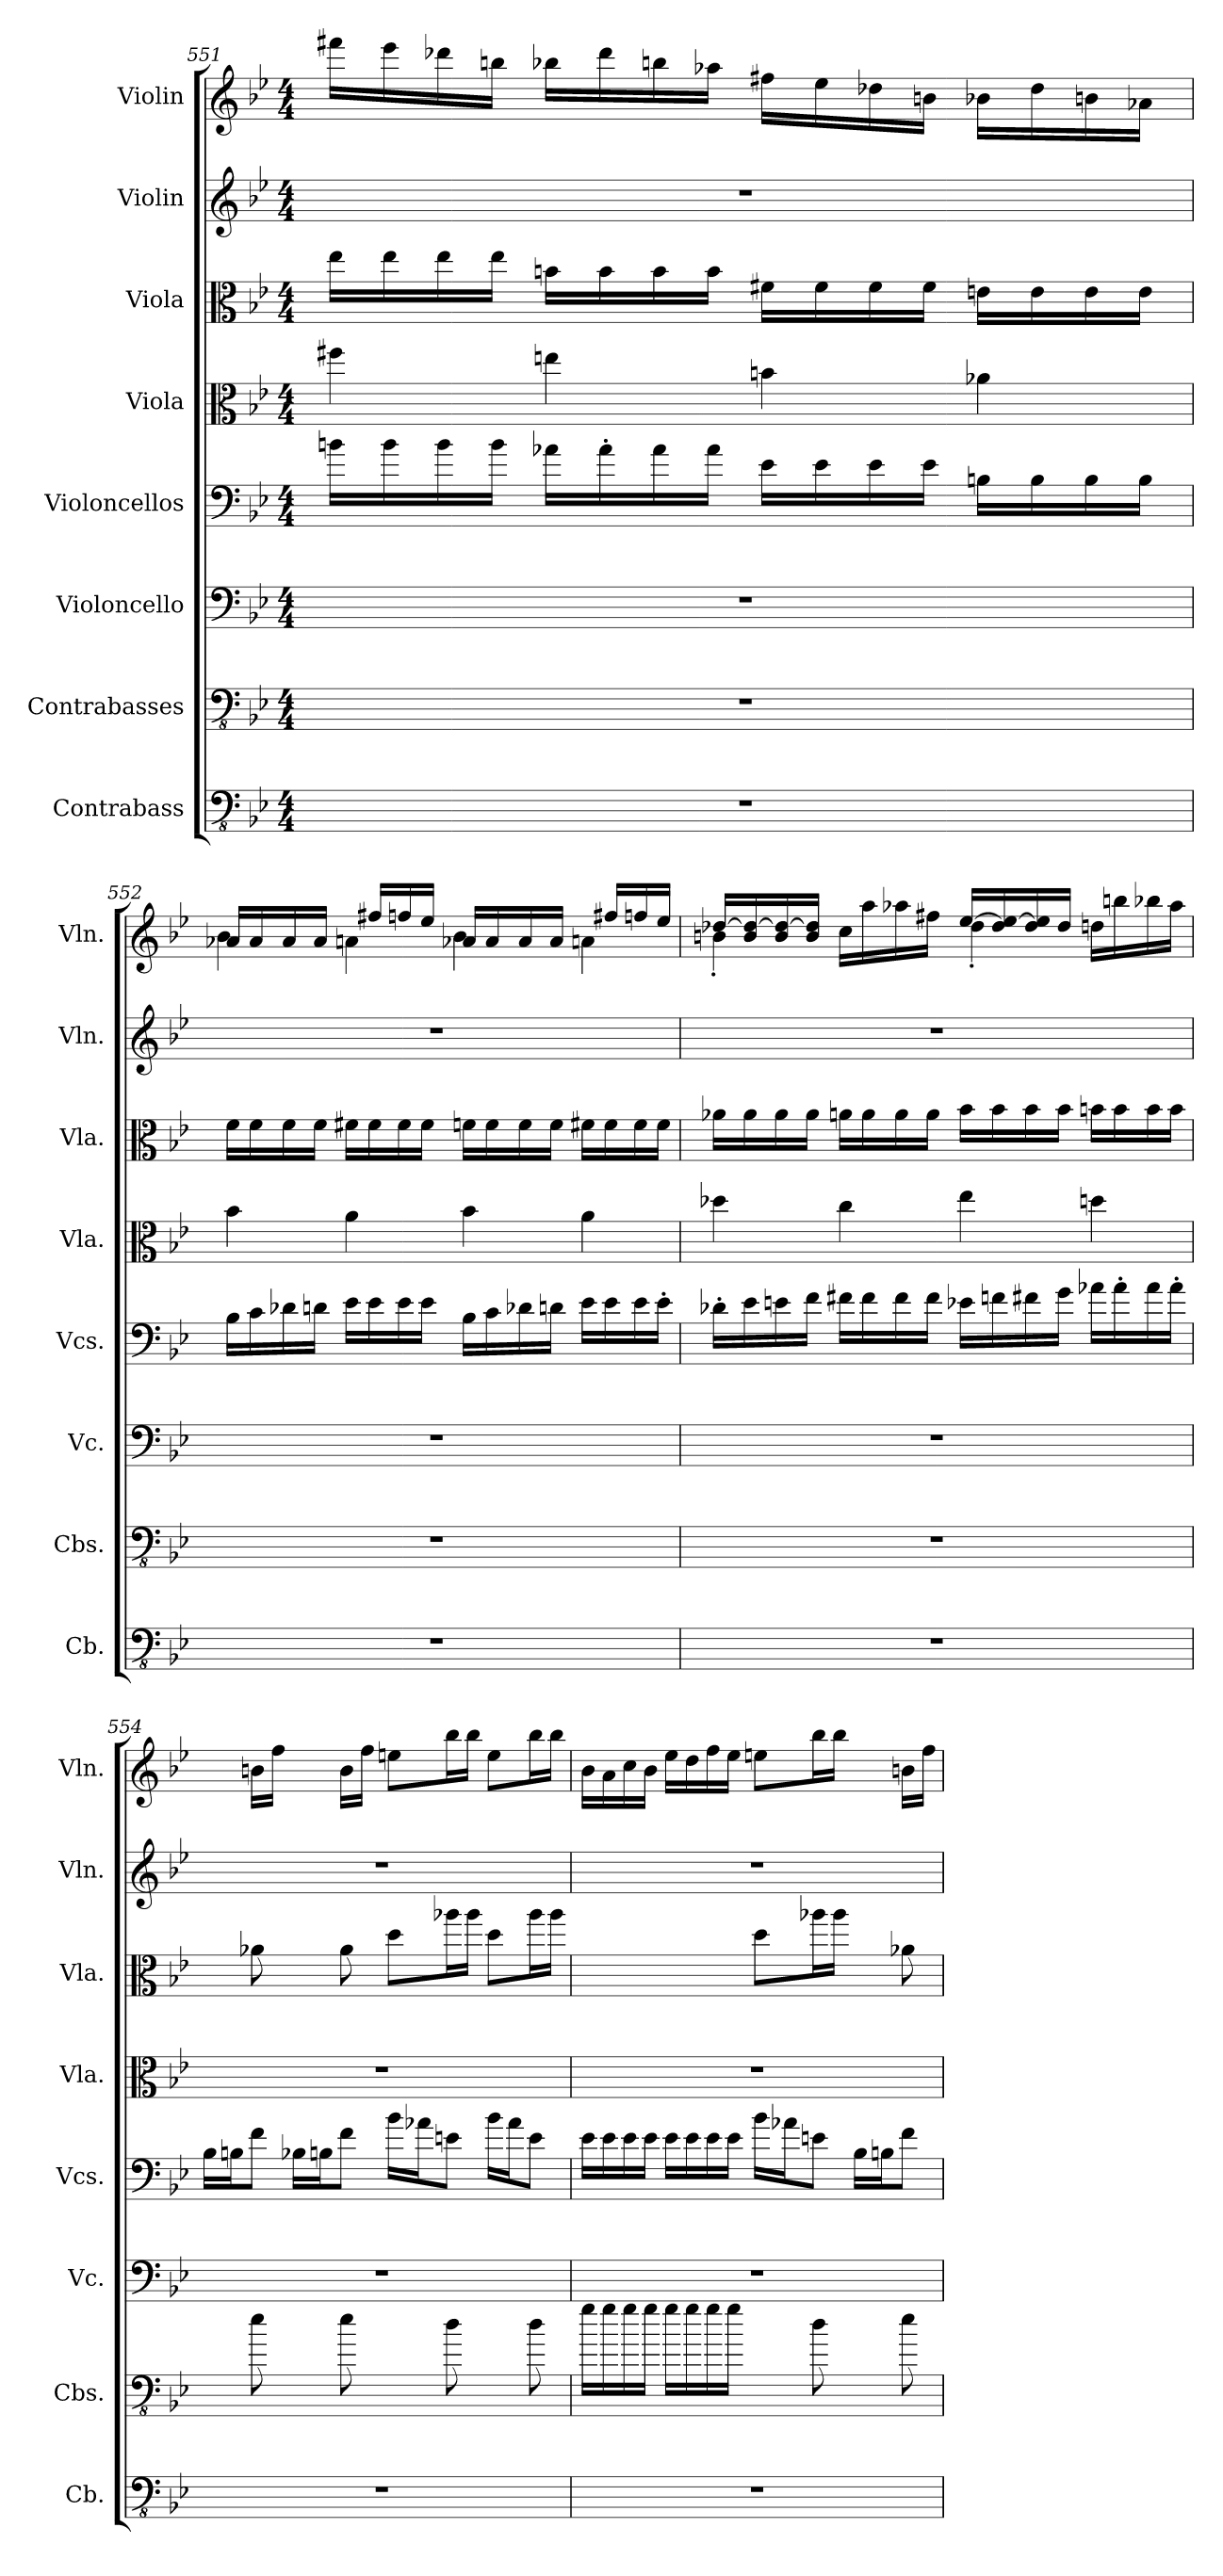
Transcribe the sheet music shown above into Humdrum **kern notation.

**kern	**kern	**kern	**kern	**kern	**kern	**kern	**kern
*part8	*part7	*part6	*part5	*part4	*part3	*part2	*part1
*staff8	*staff7	*staff6	*staff5	*staff4	*staff3	*staff2	*staff1
*I"Contrabass	*I"Contrabasses	*I"Violoncello	*I"Violoncellos	*I"Viola	*I"Viola	*I"Violin	*I"Violin
*I'Cb.	*I'Cbs.	*I'Vc.	*I'Vcs.	*I'Vla.	*I'Vla.	*I'Vln.	*I'Vln.
!!LO:PB:g=z
*clefFv4	*clefFv4	*clefF4	*clefF4	*clefC3	*clefC3	*clefG2	*clefG2
*ITrd7c12	*	*	*	*	*	*	*
*k[b-e-]	*k[b-e-]	*k[b-e-]	*k[b-e-]	*k[b-e-]	*k[b-e-]	*k[b-e-]	*k[b-e-]
*M4/4	*M4/4	*M4/4	*M4/4	*M4/4	*M4/4	*M4/4	*M4/4
=551	=551	=551	=551	=551	=551	=551	=551
1r	1r	1r	16bn\LL	4ff#X\	16ee-\LL	1r	16fff#X\LL
.	.	.	16b\	.	16ee-\	.	16eee-\
.	.	.	16b\	.	16ee-\	.	16ddd-X\
.	.	.	16b\JJ	.	16ee-\JJ	.	16bbn\JJ
.	.	.	16a-X\LL	4een\	16bn\LL	.	16bb-X\LL
.	.	.	16a-'\	.	16b\	.	16ddd-\
.	.	.	16a-\	.	16b\	.	16bbn\
.	.	.	16a-\JJ	.	16b\JJ	.	16aa-X\JJ
.	.	.	16e-\LL	4bn\	16f#X\LL	.	16ff#X\LL
.	.	.	16e-\	.	16f#\	.	16ee-\
.	.	.	16e-\	.	16f#\	.	16dd-X\
.	.	.	16e-\JJ	.	16f#\JJ	.	16bn\JJ
.	.	.	16Bn\LL	4a-X\	16en\LL	.	16b-X\LL
.	.	.	16B\	.	16e\	.	16dd-\
.	.	.	16B\	.	16e\	.	16bn\
.	.	.	16B\JJ	.	16e\JJ	.	16a-X\JJ
!!LO:PB:g=z
=552	=552	=552	=552	=552	=552	=552	=552
*	*	*	*	*	*	*	*^
1r	1r	1r	16B-\LL	4b-\	16f\LL	1r	16a-X/LL	4b-\
.	.	.	16c\	.	16f\	.	16a-/	.
.	.	.	16d-X\	.	16f\	.	16a-/	.
.	.	.	16dn\JJ	.	16f\JJ	.	16a-/JJ	.
.	.	.	16e-\LL	4a\	16f#X\LL	.	16ryy	4an\
.	.	.	16e-\	.	16f#\	.	16ff#X/LL	.
.	.	.	16e-\	.	16f#\	.	16ffn/	.
.	.	.	16e-\JJ	.	16f#\JJ	.	16ee-/JJ	.
.	.	.	16B-\LL	4b-\	16fn\LL	.	16a-X/LL	4b-\
.	.	.	16c\	.	16f\	.	16a-/	.
.	.	.	16d-X\	.	16f\	.	16a-/	.
.	.	.	16dn\JJ	.	16f\JJ	.	16a-/JJ	.
.	.	.	16e-\LL	4a\	16f#X\LL	.	16ryy	4an\
.	.	.	16e-\	.	16f#\	.	16ff#X/LL	.
.	.	.	16e-\	.	16f#\	.	16ffn/	.
.	.	.	16e-'\JJ	.	16f#\JJ	.	16ee-/JJ	.
!!LO:PB:g=z	!!
=553	=553	=553	=553	=553	=553	=553	=553	=553
1r	1r	1r	16d-X'\LL	4dd-X\	16a-X\LL	1r	[16dd-X/LL	4bn'\
.	.	.	16e-\	.	16a-\	.	16b/ 16dd-/_	.
.	.	.	16en\	.	16a-\	.	16b/ 16dd-/_	.
.	.	.	16f\JJ	.	16a-\JJ	.	16b/ 16dd-/]JJ	.
.	.	.	16f#X\LL	4cc\	16an\LL	.	16cc\LL	4ryy
.	.	.	16f#\	.	16a\	.	16aa\	.
.	.	.	16f#\	.	16a\	.	16aa-X\	.
.	.	.	16f#\JJ	.	16a\JJ	.	16ff#X\JJ	.
.	.	.	16e-X\LL	4ee-\	16b-\LL	.	[16ee-/LL	4dd-'\
.	.	.	16fn\	.	16b-\	.	16dd-/ 16ee-/_	.
.	.	.	16f#X\	.	16b-\	.	16dd-/ 16ee-/]	.
.	.	.	16g\JJ	.	16b-\JJ	.	16dd-/JJ	.
.	.	.	16a-X\LL	4ddn\	16bn\LL	.	16ddn\LL	4ryy
.	.	.	16a-'\	.	16b\	.	16bbn\	.
.	.	.	16a-\	.	16b\	.	16bb-X\	.
.	.	.	16a-'\JJ	.	16b\JJ	.	16aa-\JJ	.
*	*	*	*	*	*	*	*v	*v
!!LO:PB:g=z
=554	=554	=554	=554	=554	=554	=554	=554
1r	8ryy	1r	16B-\LL	1r	8ryy	1r	8ryy
.	.	.	16Bn\J	.	.	.	.
.	8e-\	.	8f\J	.	8a-X\	.	16bn\LL
.	.	.	.	.	.	.	16ff\JJ
.	8ryy	.	16B-X\LL	.	8ryy	.	8ryy
.	.	.	16Bn\J	.	.	.	.
.	8e-\	.	8f\J	.	8a-\	.	16b\LL
.	.	.	.	.	.	.	16ff\JJ
.	8ryy	.	16b-\LL	.	8dd\L	.	8een\L
.	.	.	16a-X\J	.	.	.	.
.	8d\	.	8en\J	.	16aa-X\L	.	16bb-\L
.	.	.	.	.	16aa-\JJ	.	16bb-\JJ
.	8ryy	.	16b-\LL	.	8dd\L	.	8ee\L
.	.	.	16a-\J	.	.	.	.
.	8d\	.	8e\J	.	16aa-\L	.	16bb-\L
.	.	.	.	.	16aa-\JJ	.	16bb-\JJ
=555	=555	=555	=555	=555	=555	=555	=555
1r	16g\LL	1r	16e-\LL	1r	2ryy	1r	16b-\LL
.	16g\	.	16e-\	.	.	.	16a\
.	16g\	.	16e-\	.	.	.	16cc\
.	16g\JJ	.	16e-\JJ	.	.	.	16b-\JJ
.	16g\LL	.	16e-\LL	.	.	.	16ee-\LL
.	16g\	.	16e-\	.	.	.	16dd\
.	16g\	.	16e-\	.	.	.	16ff\
.	16g\JJ	.	16e-\JJ	.	.	.	16ee-\JJ
.	8ryy	.	16b-\LL	.	8dd\L	.	8een\L
.	.	.	16a-X\J	.	.	.	.
.	8d\	.	8en\J	.	16aa-X\L	.	16bb-\L
.	.	.	.	.	16aa-\JJ	.	16bb-\JJ
.	8ryy	.	16B-\LL	.	8ryy	.	8ryy
.	.	.	16Bn\J	.	.	.	.
.	8e-\	.	8f\J	.	8a-X\	.	16bn\LL
.	.	.	.	.	.	.	16ff\JJ
=	=	=	=	=	=	=	=
*-	*-	*-	*-	*-	*-	*-	*-
